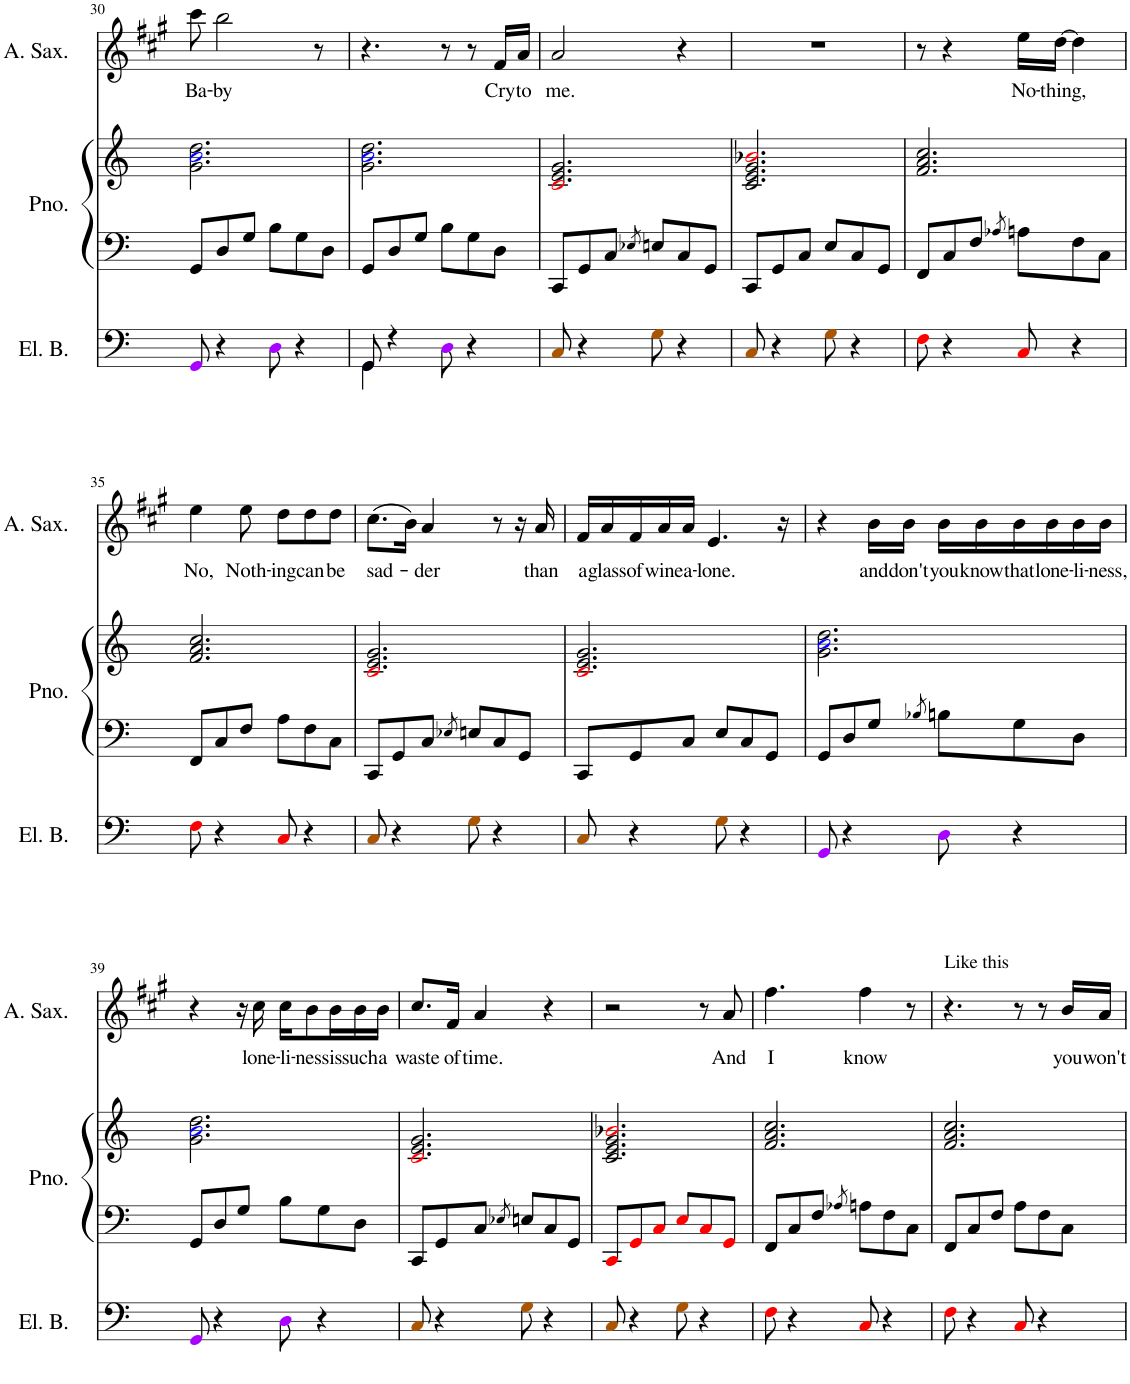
**kern	**kern	**kern	**kern	**text
*part3	*part2	*part2	*part1	*part1
*staff4	*staff3	*staff2	*staff1	*staff1
*I"Electric Bass	*I"Piano	*	*I"Alto Saxophone	*
*I'El. B.	*I'Pno.	*	*I'A. Sax.	*
!!LO:PB:g=z
*clefF4	*clefF4	*clefG2	*clefG2	*
*Trd7c12	*	*	*Trd5c9	*
*k[]	*k[]	*k[]	*k[f#c#g#]	*
*M6/8	*M6/8	*M6/8	*M6/8	*
=30	=30	=30	=30	=30
!	!	!	!	!LO:LY:b
8GGi/	8GG/L	2.g\ 2.bj\ 2.dd\	8ccc#\	Ba-
!	!	!	!	!LO:LY:b
4r	8D/	.	2bb\	-by
.	8G/J	.	.	.
8Di\	8B\L	.	.	.
4r	8G\	.	.	.
.	8D\J	.	8r	.
=31	=31	=31	=31	=31
*^	*	*	*	*
8GGi/	4GG\	8GG/L	2.g\ 2.bj\ 2.dd\	4.r	.
4r	.	8D/	.	.	.
.	2ryy	8G/J	.	.	.
8Di\	.	8B\L	.	8r	.
4r	.	8G\	.	8r	.
!	!	!	!	!	!LO:LY:b
.	.	8D\J	.	16f#/LL	Cry
!	!	!	!	!	!LO:LY:b
.	.	.	.	16a/JJ	to
*v	*v	*	*	*	*
=32	=32	=32	=32	=32
!	!	!	!	!LO:LY:b
8CZ/	8CC/L	2.cV/ 2.e/ 2.g/	2a/	me.
4r	8GG/	.	.	.
.	8C/J	.	.	.
.	8qE-X/	.	.	.
8GZ\	8En/L	.	.	.
4r	8C/	.	4r	.
.	8GG/J	.	.	.
=33	=33	=33	=33	=33
8CZ/	8CC/L	2.c/ 2.e/ 2.g/ 2.b-XV/	2.r	.
4r	8GG/	.	.	.
.	8C/J	.	.	.
8GZ\	8E/L	.	.	.
4r	8C/	.	.	.
.	8GG/J	.	.	.
=34	=34	=34	=34	=34
8FV\	8FF/L	2.f/ 2.a/ 2.cc/	8r	.
4r	8C/	.	4r	.
.	8F/J	.	.	.
.	8qA-X/	.	.	.
!	!	!	!	!LO:LY:b
8CV/	8An\L	.	16ee\LL	No-
!	!	!	!	!LO:LY:b
.	.	.	[16dd\JJ	-thing,
4r	8F\	.	4dd\]	.
.	8C\J	.	.	.
!!LO:LB:g=z
=35	=35	=35	=35	=35
!	!	!	!	!LO:LY:b
8FV\	8FF/L	2.f/ 2.a/ 2.cc/	4ee\	No,
4r	8C/	.	.	.
!	!	!	!	!LO:LY:b
.	8F/J	.	8ee\	-Noth-
!	!	!	!	!LO:LY:b
8CV/	8A\L	.	8dd\L	-ing
!	!	!	!	!LO:LY:b
4r	8F\	.	8dd\	can
!	!	!	!	!LO:LY:b
.	8C\J	.	8dd\J	be
=36	=36	=36	=36	=36
!	!	!	!	!LO:LY:b
8CZ/	8CC/L	2.cV/ 2.e/ 2.g/	(8.cc#\L	sad-
4r	8GG/	.	.	.
.	.	.	16b\Jk)	.
!	!	!	!	!LO:LY:b
.	8C/J	.	4a/	-der
.	8qE-X/	.	.	.
8GZ\	8En/L	.	.	.
4r	8C/	.	8r	.
.	8GG/J	.	16r	.
!	!	!	!	!LO:LY:b
.	.	.	16a/	than
=37	=37	=37	=37	=37
!	!	!	!	!LO:LY:b
8CZ/	8CC/L	2.cV/ 2.e/ 2.g/	16f#/LL	a
!	!	!	!	!LO:LY:b
.	.	.	16a/	glass
!	!	!	!	!LO:LY:b
4r	8GG/	.	16f#/	of
!	!	!	!	!LO:LY:b
.	.	.	16a/	wine
!	!	!	!	!LO:LY:b
.	8C/J	.	16a/JJ	a-
!	!	!	!	!LO:LY:b
.	.	.	4.e/	-lone.
8GZ\	8E/L	.	.	.
4r	8C/	.	.	.
.	8GG/J	.	.	.
.	.	.	16r	.
=38	=38	=38	=38	=38
8GGi/	8GG/L	2.g\ 2.bj\ 2.dd\	4r	.
4r	8D/	.	.	.
!	!	!	!	!LO:LY:b
.	8G/J	.	16b\LL	and
!	!	!	!	!LO:LY:b
.	.	.	16b\JJ	don't
.	8qB-X/	.	.	.
!	!	!	!	!LO:LY:b
8Di\	8Bn\L	.	16b\LL	you
!	!	!	!	!LO:LY:b
.	.	.	16b\	know
!	!	!	!	!LO:LY:b
4r	8G\	.	16b\	that
!	!	!	!	!LO:LY:b
.	.	.	16b\	lone-
!	!	!	!	!LO:LY:b
.	8D\J	.	16b\	-li-
!	!	!	!	!LO:LY:b
.	.	.	16b\JJ	-ness,
!!LO:LB:g=z
=39	=39	=39	=39	=39
8GGi/	8GG/L	2.g\ 2.bj\ 2.dd\	4r	.
4r	8D/	.	.	.
.	8G/J	.	16r	.
!	!	!	!	!LO:LY:b
.	.	.	16cc#\	lone-
!	!	!	!	!LO:LY:b
8Di\	8B\L	.	16cc#\KL	-li-
!	!	!	!	!LO:LY:b
.	.	.	8b\	-ness
4r	8G\	.	.	.
!	!	!	!	!LO:LY:b
.	.	.	16b\L	is
!	!	!	!	!LO:LY:b
.	8D\J	.	16b\	such
!	!	!	!	!LO:LY:b
.	.	.	16b\JJ	a
=40	=40	=40	=40	=40
!	!	!	!	!LO:LY:b
8CZ/	8CC/L	2.cV/ 2.e/ 2.g/	8.cc#/L	waste
4r	8GG/	.	.	.
!	!	!	!	!LO:LY:b
.	.	.	16f#/Jk	of
!	!	!	!	!LO:LY:b
.	8C/J	.	4a/	time.
.	8qE-X/	.	.	.
8GZ\	8En/L	.	.	.
4r	8C/	.	4r	.
.	8GG/J	.	.	.
=41	=41	=41	=41	=41
8CZ/	8CCV/L	2.c/ 2.e/ 2.g/ 2.b-XV/	2r	.
4r	8GGV/	.	.	.
.	8CV/J	.	.	.
8GZ\	8EV/L	.	.	.
4r	8CV/	.	8r	.
!	!	!	!	!LO:LY:b
.	8GGV/J	.	8a/	And
=42	=42	=42	=42	=42
!	!	!	!	!LO:LY:b
8FV\	8FF/L	2.f/ 2.a/ 2.cc/	4.ff#\	I
4r	8C/	.	.	.
.	8F/J	.	.	.
.	8qA-X/	.	.	.
!	!	!	!	!LO:LY:b
8CV/	8An\L	.	4ff#\	know
4r	8F\	.	.	.
.	8C\J	.	8r	.
=43	=43	=43	=43	=43
!	!	!	!LO:TX:a:t=Like this	!
8FV\	8FF/L	2.f/ 2.a/ 2.cc/	4.r	.
4r	8C/	.	.	.
.	8F/J	.	.	.
8CV/	8A\L	.	8r	.
4r	8F\	.	8r	.
!	!	!	!	!LO:LY:b
.	8C\J	.	16b/LL	you
!	!	!	!	!LO:LY:b
.	.	.	16a/JJ	won't
=	=	=	=	=
*-	*-	*-	*-	*-
